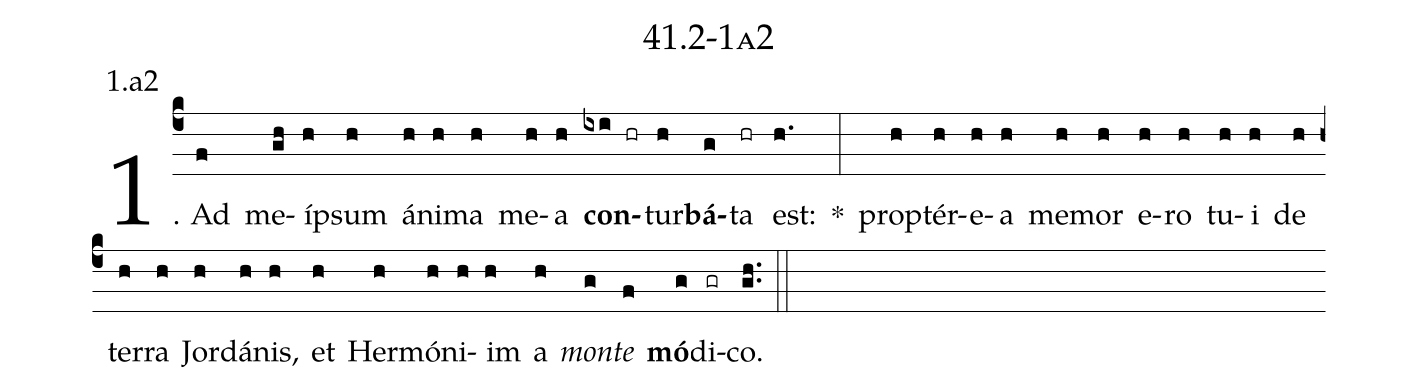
name: 41.2-1a2;
annotation: 1.a2;
%%
(c4)1. Ad(f) me(gh)íp(h)sum(h) á(h)ni(h)ma(h) me(h)a(h) <b>con</b>(ixi hr)tur(h)<b>bá</b>(g)ta(hr) est:(h.) *(:) prop(h)tér(h)e(h)a(h) me(h)mor(h) e(h)ro(h) tu(h)i(h) de(h) ter(h)ra(h) Jor(h)dá(h)nis,(h) et(h) Her(h)mó(h)ni(h)im(h) a(h) <i>mon</i>(g)<i>te</i>(f) <b>mó</b>(g)di(gr)co.(gh..) (::)


%E(h) u(h) o(g) u(f) a(g) e.(gh..) (::)
